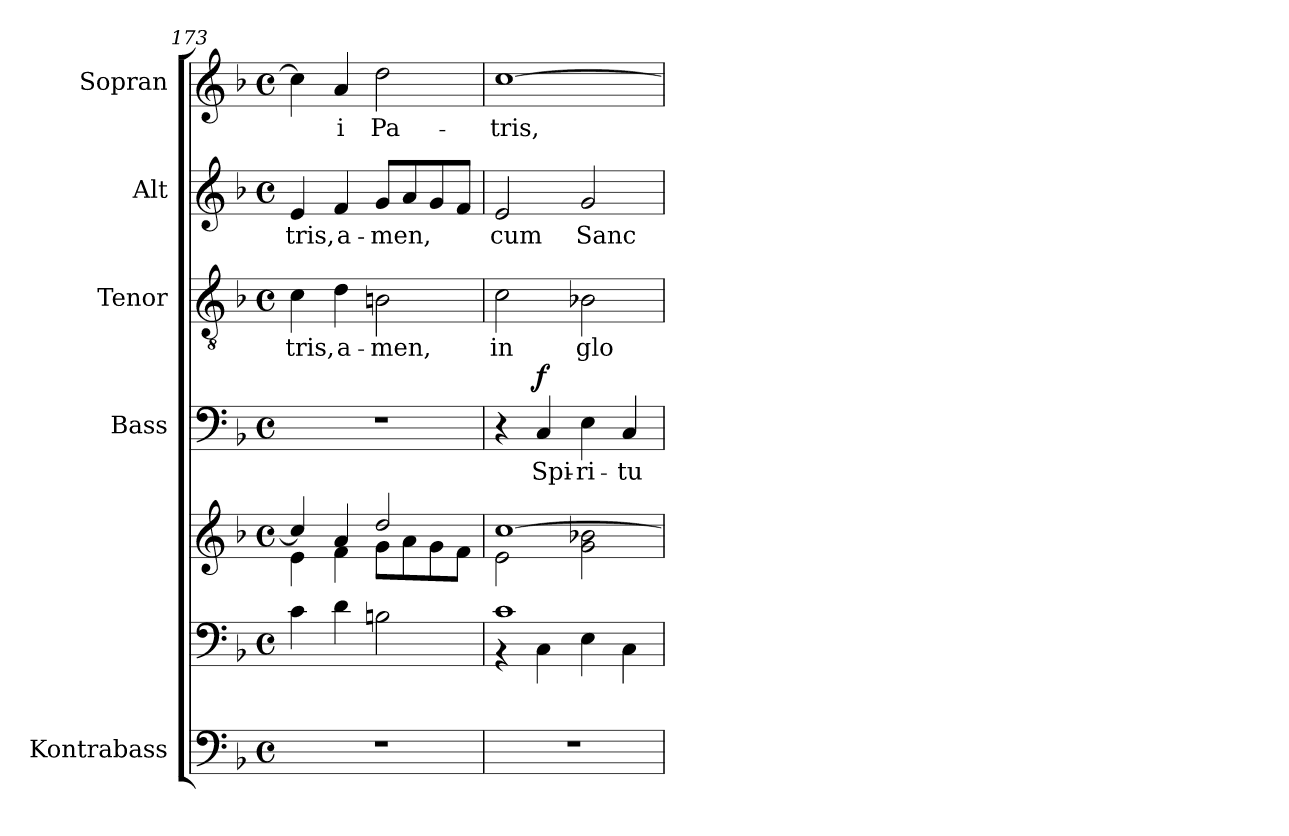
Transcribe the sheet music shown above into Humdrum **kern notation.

**kern	**kern	**kern	**kern	**text	**dynam	**kern	**text	**kern	**text	**kern	**text
*part6	*part5	*part5	*part4	*part4	*part4	*part3	*part3	*part2	*part2	*part1	*part1
*staff7	*staff6	*staff5	*staff4	*staff4	*staff4	*staff3	*staff3	*staff2	*staff2	*staff1	*staff1
*I"Kontrabass	*	*	*I"Bass	*	*	*I"Tenor	*	*I"Alt	*	*I"Sopran	*
*I'Kb.	*	*	*I'B.	*	*	*I'T.	*	*I'A.	*	*I'S.	*
*clefF4	*clefF4	*clefG2	*clefF4	*	*	*clefGv2	*	*clefG2	*	*clefG2	*
*ITrd7c12	*	*	*	*	*	*	*	*	*	*	*
*k[b-]	*k[b-]	*k[b-]	*k[b-]	*	*	*k[b-]	*	*k[b-]	*	*k[b-]	*
*F:	*F:	*F:	*F:	*	*	*F:	*	*F:	*	*F:	*
*M4/4	*M4/4	*M4/4	*M4/4	*	*	*M4/4	*	*M4/4	*	*M4/4	*
*met(c)	*met(c)	*met(c)	*met(c)	*	*	*met(c)	*	*met(c)	*	*met(c)	*
=173	=173	=173	=173	=173	=173	=173	=173	=173	=173	=173	=173
*	*	*^	*	*	*	*	*	*	*	*	*
!	!	!	!	!	!	!	!	!LO:LY:b	!	!LO:LY:b	!	!
1r	4c\	4cc/]	4e\	1r	.	.	4c\	-tris,	4e/	-tris,	4cc\]	.
!	!	!	!	!	!	!	!	!LO:LY:b	!	!LO:LY:b	!	!LO:LY:b
.	4d\	4a/	4f\	.	.	.	4d\	a-	4f/	a-	4a/	-i
!	!	!	!	!	!	!	!	!LO:LY:b	!	!LO:LY:b	!	!LO:LY:b
.	2Bn\	2dd/	8g\L	.	.	.	2Bn\	-men,	8g/L	-men,	2dd\	Pa-
.	.	.	8a\	.	.	.	.	.	8a/	.	.	.
.	.	.	8g\	.	.	.	.	.	8g/	.	.	.
.	.	.	8f\J	.	.	.	.	.	8f/J	.	.	.
=174	=174	=174	=174	=174	=174	=174	=174	=174	=174	=174	=174	=174
*	*^	*	*	*	*	*	*	*	*	*	*	*
!	!	!	!	!	!	!	!	!	!LO:LY:b	!	!LO:LY:b	!	!LO:LY:b
1r	1c	4r	[>1cc	2e\	4r	.	.	2c\	in	2e/	cum	[1cc	-tris,
!	!	!	!	!	!	!LO:LY:b	!LO:DY:a	!	!	!	!	!	!
.	.	4C\	.	.	4C/	Spi-	f	.	.	.	.	.	.
!	!	!	!	!	!	!LO:LY:b	!	!	!LO:LY:b	!	!LO:LY:b	!	!
.	.	4E\	.	2g\ 2b-X\	4E\	-ri-	.	2B-X\	glo-	2g/	Sanc-	.	.
!	!	!	!	!	!	!LO:LY:b	!	!	!	!	!	!	!
.	.	4C\	.	.	4C/	-tu	.	.	.	.	.	.	.
*	*v	*v	*	*	*	*	*	*	*	*	*	*	*
*	*	*v	*v	*	*	*	*	*	*	*	*	*
=	=	=	=	=	=	=	=	=	=	=	=
*-	*-	*-	*-	*-	*-	*-	*-	*-	*-	*-	*-
